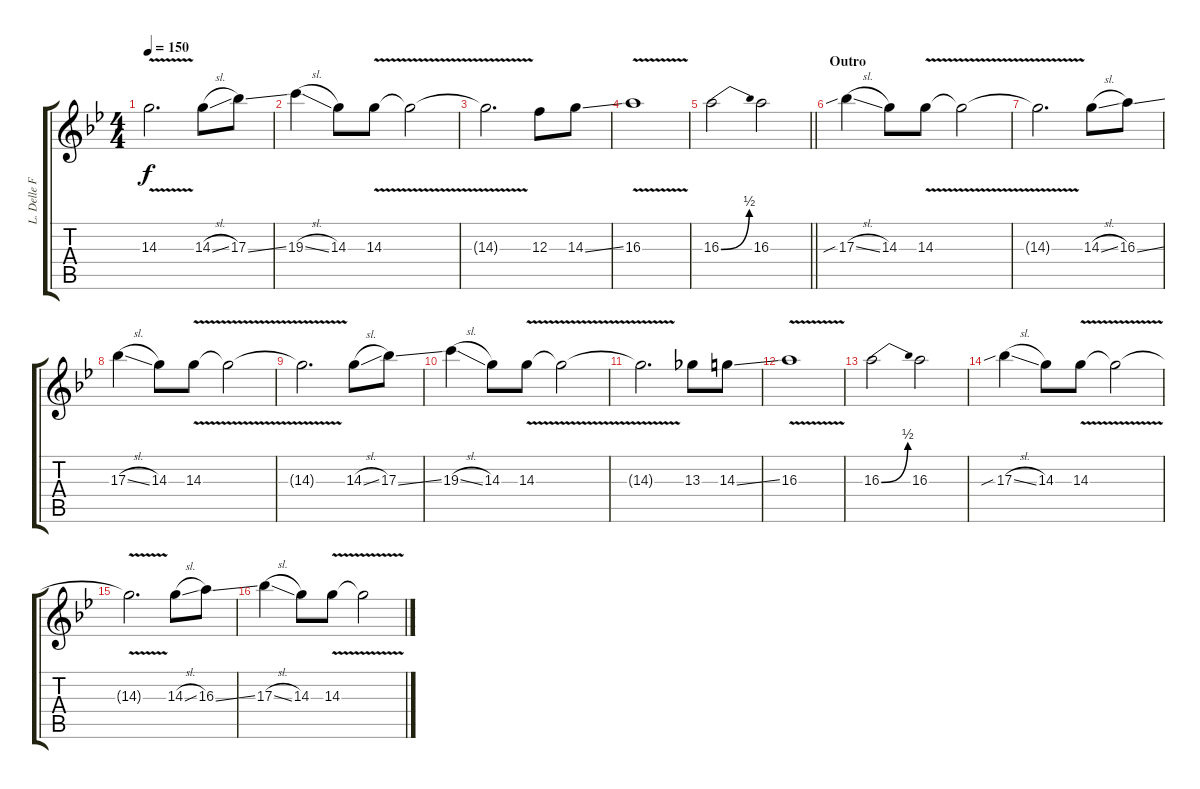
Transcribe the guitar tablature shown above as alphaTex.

\track ("L. Delle Fave (Guitar Lead)" "L. Delle F") {instrument overdrivenguitar}
\staff {score tabs}
\tuning (D4 A3 F3 C3 G2 D2) {hide}
\ts (4 4)
\tempo 150
\clef g2
\ks gminor
14.3{v t}.2{d dy f} 14.3{sl}.8 17.3{ss}.8 |
19.3{sl}.4 14.3.8 14.3{v}.8 14.3{t}.2 |
14.3{v t}.2{d} 12.3.8 14.3{ss}.8 |
16.3{v}.1 |
\barLineRight lightlight
16.3{be (bend 0 0 60 2)}.2 16.3.2 |
\section ("" "Outro")
17.3{sib sl}.4 14.3.8 14.3{v}.8 14.3{t}.2 |
14.3{v t}.2{d} 14.3{sl}.8 16.3{ss}.8 |
17.3{sl}.4 14.3.8 14.3{v}.8 14.3{t}.2 |
14.3{v t}.2{d} 14.3{sl}.8 17.3{ss}.8 |
19.3{sl}.4 14.3.8 14.3{v}.8 14.3{t}.2 |
14.3{v t}.2{d} 13.3.8 14.3{ss}.8 |
16.3{v}.1 |
16.3{be (bend 0 0 60 2)}.2 16.3.2 |
17.3{sib sl}.4 14.3.8 14.3{v}.8 14.3{t}.2 |
14.3{v t}.2{d} 14.3{sl}.8 16.3{ss}.8 |
17.3{sl}.4 14.3.8 14.3{v}.8 14.3{t}.2
